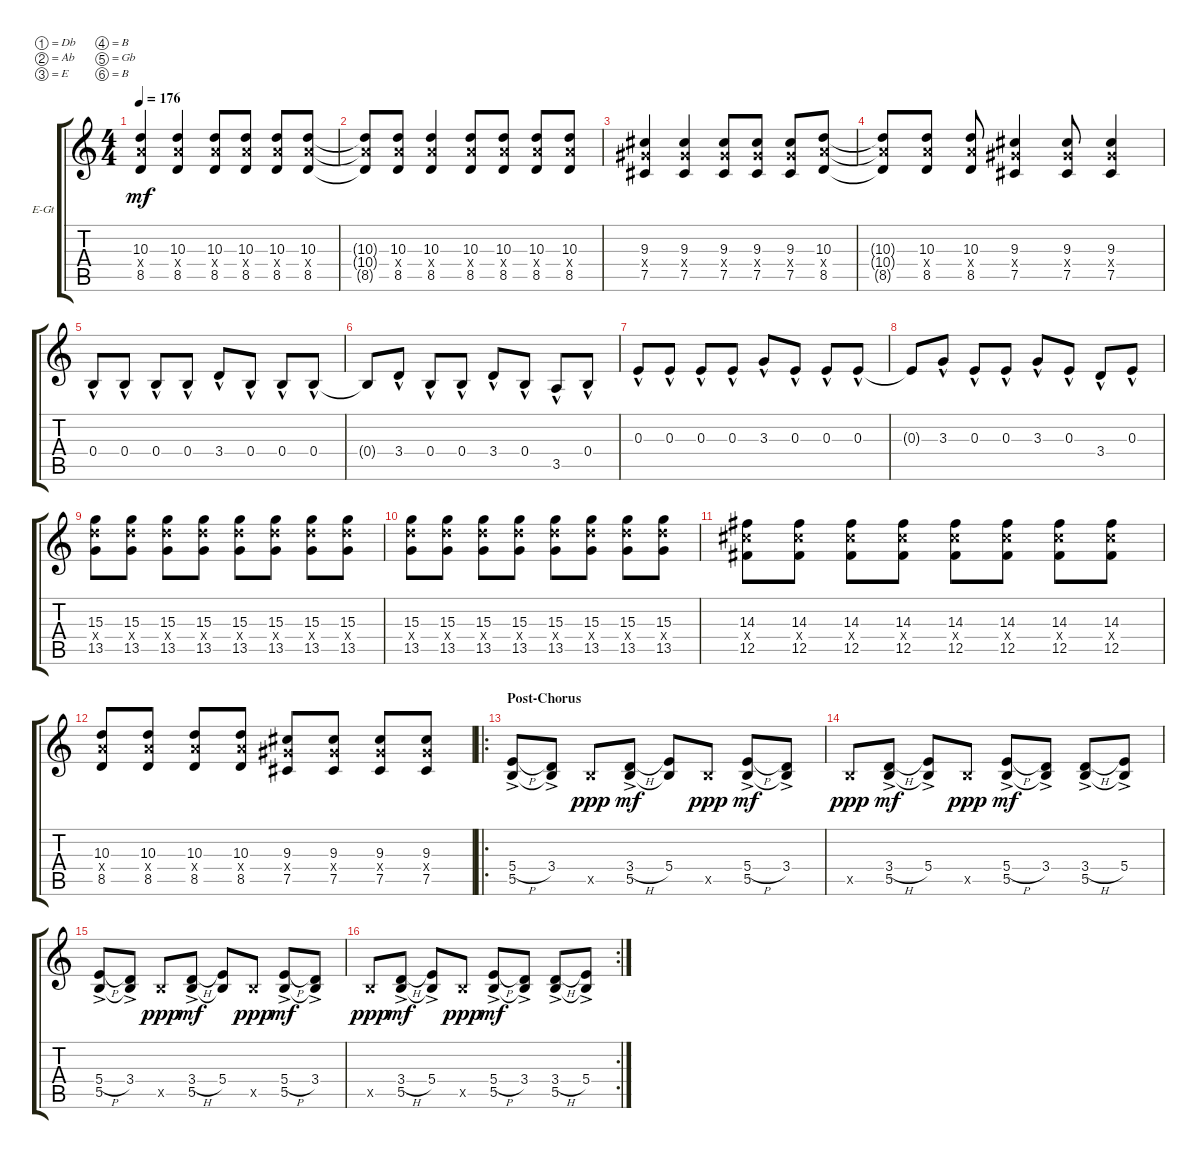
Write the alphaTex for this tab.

\defaultSystemsLayout 4
\bracketExtendMode groupsimilarinstruments
\firstSystemTrackNameOrientation horizontal
\otherSystemsTrackNameOrientation horizontal
\track ("Ру" "E-Gt") {instrument distortionguitar}
\staff {score tabs}
\tuning (Db4 Ab3 E3 B2 Gb2 B1)
\ts (4 4)
\tempo 176
\clef g2
\ks c
(8.5 10.3 10.4{x}).4{dy mf} (8.5 10.3 10.4{x}).4 (8.5 10.3 10.4{x}).8 (8.5 10.3 10.4{x}).8 (8.5 10.3 10.4{x}).8 (8.5 10.3 10.4{x}).8 |
(8.5{t} 10.3{t} 10.4{x t}).8 (8.5 10.3 10.4{x}).8 (8.5 10.3 10.4{x}).4 (8.5 10.3 10.4{x}).8 (8.5 10.3 10.4{x}).8 (8.5 10.3 10.4{x}).8 (8.5 10.3 10.4{x}).8 |
(7.5 9.4{x} 9.3).4 (9.3 9.4{x} 7.5).4 (7.5 9.4{x} 9.3).8 (9.3 9.4{x} 7.5).8 (7.5 9.4{x} 9.3).8 (8.5 10.3 10.4{x}).8 |
(8.5{t} 10.3{t} 10.4{x t}).8 (8.5 10.3 10.4{x}).8 (8.5 10.3 10.4{x}).8 (7.5 9.4{x} 9.3).4 (7.5 9.4{x} 9.3).8 (9.3 9.4{x} 7.5).4 |
0.4{hac}.8 0.4{hac}.8 0.4{hac}.8 0.4{hac}.8 3.4{hac}.8 0.4{hac}.8 0.4{hac}.8 0.4{hac}.8 |
0.4{t}.8 3.4{hac}.8 0.4{hac}.8 0.4{hac}.8 3.4{hac}.8 0.4{hac}.8 3.5{hac}.8 0.4{hac}.8 |
0.3{hac}.8 0.3{hac}.8 0.3{hac}.8 0.3{hac}.8 3.3{hac}.8 0.3{hac}.8 0.3{hac}.8 0.3{hac}.8 |
0.3{t}.8 3.3{hac}.8 0.3{hac}.8 0.3{hac}.8 3.3{hac}.8 0.3{hac}.8 3.4{hac}.8 0.3{hac}.8 |
(13.5 15.3 15.4{x}).8 (13.5 15.3 15.4{x}).8 (13.5 15.3 15.4{x}).8 (13.5 15.3 15.4{x}).8 (13.5 15.3 15.4{x}).8 (13.5 15.3 15.4{x}).8 (13.5 15.3 15.4{x}).8 (13.5 15.3 15.4{x}).8 |
(13.5 15.3 15.4{x}).8 (13.5 15.3 15.4{x}).8 (13.5 15.3 15.4{x}).8 (13.5 15.3 15.4{x}).8 (13.5 15.3 15.4{x}).8 (13.5 15.3 15.4{x}).8 (13.5 15.3 15.4{x}).8 (13.5 15.3 15.4{x}).8 |
(12.5 14.4{x} 14.3).8 (14.3 14.4{x} 12.5).8 (14.3 14.4{x} 12.5).8 (14.3 14.4{x} 12.5).8 (12.5 14.4{x} 14.3).8 (14.3 14.4{x} 12.5).8 (14.3 14.4{x} 12.5).8 (14.3 14.4{x} 12.5).8 |
(8.5 10.3 10.4{x}).8 (8.5 10.3 10.4{x}).8 (8.5 10.3 10.4{x}).8 (8.5 10.3 10.4{x}).8 (7.5 9.4{x} 9.3).8 (9.3 9.4{x} 7.5).8 (7.5 9.4{x} 9.3).8 (9.3 9.4{x} 7.5).8 |
\ro
\section ("" "Post-Chorus")
(5.5 5.4{h ac}).8 (3.4{ac} 5.5{t}).8 5.5{x}.8{dy ppp} (5.5 3.4{h ac}).8{dy mf} (5.4 5.5{t}).8 5.5{x}.8{dy ppp} (5.5 5.4{h ac}).8{dy mf} (3.4{ac} 5.5{t}).8 |
5.5{x}.8{dy ppp} (5.5 3.4{h ac}).8{dy mf} (5.4{ac} 5.5{t}).8 5.5{x}.8{dy ppp} (5.5 5.4{h ac}).8{dy mf} (3.4{ac} 5.5{t}).8 (5.5 3.4{h ac}).8 (5.4{ac} 5.5{t}).8 |
(5.5 5.4{h ac}).8 (3.4{ac} 5.5{t}).8 5.5{x}.8{dy ppp} (5.5 3.4{h ac}).8{dy mf} (5.4 5.5{t}).8 5.5{x}.8{dy ppp} (5.5 5.4{h ac}).8{dy mf} (3.4{ac} 5.5{t}).8 |
\rc 2
5.5{x}.8{dy ppp} (5.5 3.4{h ac}).8{dy mf} (5.4{ac} 5.5{t}).8 5.5{x}.8{dy ppp} (5.5 5.4{h ac}).8{dy mf} (3.4{ac} 5.5{t}).8 (5.5 3.4{h ac}).8 (5.4{ac} 5.5{t}).8
